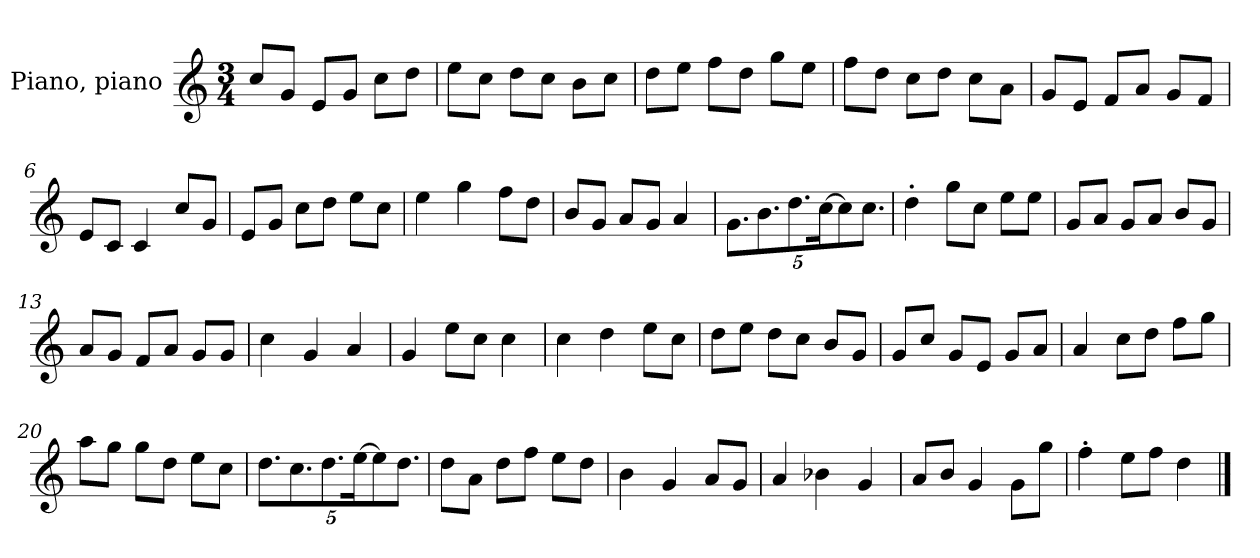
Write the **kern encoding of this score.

**kern
*part1
*staff1
*I"Piano, piano
*clefG2
*k[]
*M3/4
*MM124
=1
8cc/L
8g/J
8e/L
8g/J
8cc\L
8dd\J
=2
8ee\L
8cc\J
8dd\L
8cc\J
8b\L
8cc\J
=3
8dd\L
8ee\J
8ff\L
8dd\J
8gg\L
8ee\J
=4
8ff\L
8dd\J
8cc\L
8dd\J
8cc\L
8a\J
=5
8g/L
8e/J
8f/L
8a/J
8g/L
8f/J
=6
8e/L
8c/J
4c/
8cc/L
8g/J
!!LO:LB:g=z
=7
8e/L
8g/J
8cc\L
8dd\J
8ee\L
8cc\J
=8
4ee\
4gg\
8ff\L
8dd\J
=9
8b/L
8g/J
8a/L
8g/J
4a/
=10
*Xbrackettup
10.g\L
10.b\
10.dd\
[20cc\
10cc\]
10.cc\J
=11
4dd'\
8gg\L
8cc\J
8ee\L
8ee\J
=12
8g/L
8a/J
8g/L
8a/J
8b/L
8g/J
=13
8a/L
8g/J
8f/L
8a/J
8g/L
8g/J
=14
4cc\
4g/
4a/
!!LO:LB:g=z
=15
4g/
8ee\L
8cc\J
4cc\
=16
4cc\
4dd\
8ee\L
8cc\J
=17
8dd\L
8ee\J
8dd\L
8cc\J
8b/L
8g/J
=18
8g/L
8cc/J
8g/L
8e/J
8g/L
8a/J
=19
4a/
8cc\L
8dd\J
8ff\L
8gg\J
=20
8aa\L
8gg\J
8gg\L
8dd\J
8ee\L
8cc\J
=21
10.dd\L
10.cc\
10.dd\
[20ee\
10ee\]
10.dd\J
!!LO:LB:g=z
=22
8dd\L
8a\J
8dd\L
8ff\J
8ee\L
8dd\J
=23
4b\
4g/
8a/L
8g/J
=24
4a/
4b-X\
4g/
=25
8a/L
8b/J
4g/
8g\L
8gg\J
=26
4ff'\
8ee\L
8ff\J
4dd\
==
*-
